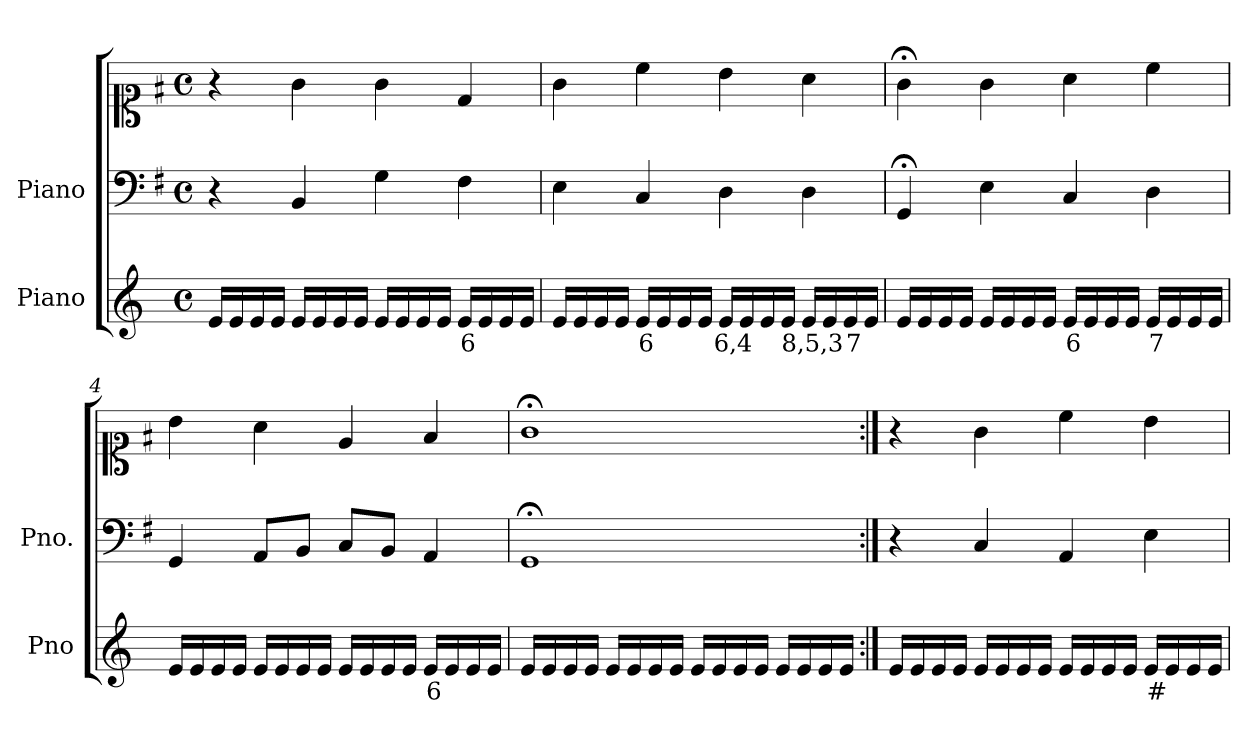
**kern	**text	**kern	**kern
*part2	*part2	*part1	*part1
*staff3	*staff3	*staff2	*staff1
*I"Piano	*	*I"Piano	*
*I'Pno	*	*I'Pno.	*
*clefG2	*	*clefF4	*clefC1
*k[]	*	*k[f#]	*k[f#]
*M4/4	*	*M4/4	*M4/4
*met(c)	*	*met(c)	*met(c)
=1	=1	=1	=1
16e/LL	.	4r	4r
16e/	.	.	.
16e/	.	.	.
16e/JJ	.	.	.
16e/LL	.	4BB/	4g\
16e/	.	.	.
16e/	.	.	.
16e/JJ	.	.	.
16e/LL	.	4G\	4g\
16e/	.	.	.
16e/	.	.	.
16e/JJ	.	.	.
!	!LO:LY:b	!	!
16e/LL	6	4F#\	4d/
16e/	.	.	.
16e/	.	.	.
16e/JJ	.	.	.
=2	=2	=2	=2
16e/LL	.	4E\	4g\
16e/	.	.	.
16e/	.	.	.
16e/JJ	.	.	.
!	!LO:LY:b	!	!
16e/LL	6	4C/	4cc\
16e/	.	.	.
16e/	.	.	.
16e/JJ	.	.	.
!	!LO:LY:b	!	!
16e/LL	6,4	4D\	4b\
16e/	.	.	.
16e/	.	.	.
16e/JJ	.	.	.
!	!LO:LY:b	!	!
16e/LL	8,5,3	4D\	4a\
16e/	.	.	.
!	!LO:LY:b	!	!
16e/	7	.	.
16e/JJ	.	.	.
=3	=3	=3	=3
16e/LL	.	4GG;</	4g;<\
16e/	.	.	.
16e/	.	.	.
16e/JJ	.	.	.
16e/LL	.	4E\	4g\
16e/	.	.	.
16e/	.	.	.
16e/JJ	.	.	.
!	!LO:LY:b	!	!
16e/LL	6	4C/	4a\
16e/	.	.	.
16e/	.	.	.
16e/JJ	.	.	.
!	!LO:LY:b	!	!
16e/LL	7	4D\	4cc\
16e/	.	.	.
16e/	.	.	.
16e/JJ	.	.	.
=4	=4	=4	=4
16e/LL	.	4GG/	4b\
16e/	.	.	.
16e/	.	.	.
16e/JJ	.	.	.
16e/LL	.	8AA/L	4a\
16e/	.	.	.
16e/	.	8BB/J	.
16e/JJ	.	.	.
16e/LL	.	8C/L	4e/
16e/	.	.	.
16e/	.	8BB/J	.
16e/JJ	.	.	.
!	!LO:LY:b	!	!
16e/LL	6	4AA/	4f#/
16e/	.	.	.
16e/	.	.	.
16e/JJ	.	.	.
=5	=5	=5	=5
16e/LL	.	1GG;<	1g;<
16e/	.	.	.
16e/	.	.	.
16e/JJ	.	.	.
16e/LL	.	.	.
16e/	.	.	.
16e/	.	.	.
16e/JJ	.	.	.
16e/LL	.	.	.
16e/	.	.	.
16e/	.	.	.
16e/JJ	.	.	.
16e/LL	.	.	.
16e/	.	.	.
16e/	.	.	.
16e/JJ	.	.	.
=6:|!	=6:|!	=6:|!	=6:|!
16e/LL	.	4r	4r
16e/	.	.	.
16e/	.	.	.
16e/JJ	.	.	.
16e/LL	.	4C/	4g\
16e/	.	.	.
16e/	.	.	.
16e/JJ	.	.	.
16e/LL	.	4AA/	4cc\
16e/	.	.	.
16e/	.	.	.
16e/JJ	.	.	.
!	!LO:LY:b	!	!
16e/LL	#	4E\	4b\
16e/	.	.	.
16e/	.	.	.
16e/JJ	.	.	.
=	=	=	=
*-	*-	*-	*-
